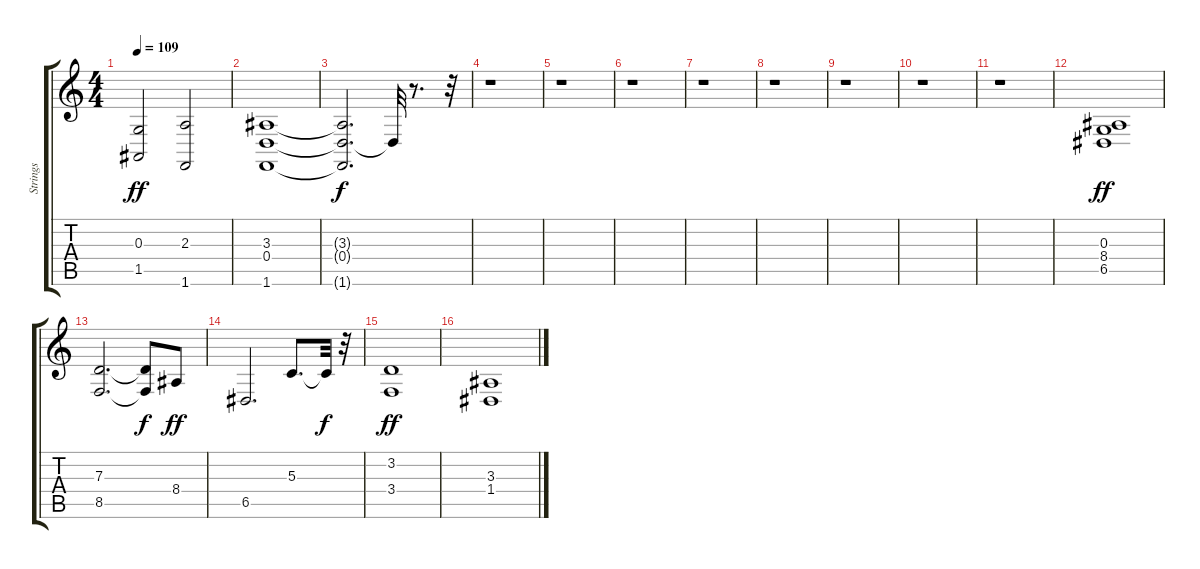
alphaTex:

\track ("Strings" "Strings") {instrument stringensemble1}
\staff {score tabs}
\tuning (E4 B3 G3 D3 A2 E2) {hide}
\ts (4 4)
\tempo 109
\clef g2
\ks c
(0.3 1.5).2{dy ff} (2.3 1.6).2 |
(3.3 0.4 1.6).1 |
(3.3{t} 0.4{t} 1.6{t}).2{d dy f} 0.4{t}.32 r.8{d} r.32 |
r.1 |
r.1 |
r.1 |
r.1 |
r.1 |
r.1 |
r.1 |
r.1 |
(0.3 8.4 6.5).1{dy ff} |
(7.3 8.5).2{d} (7.3{t} 8.5{t}).8{dy f} 8.4.8{dy ff} |
6.5.2{d} 5.3.8{d} 5.3{t}.32{dy f} r.32 |
(3.2 3.4).1{dy ff} |
(3.3 1.4).1
